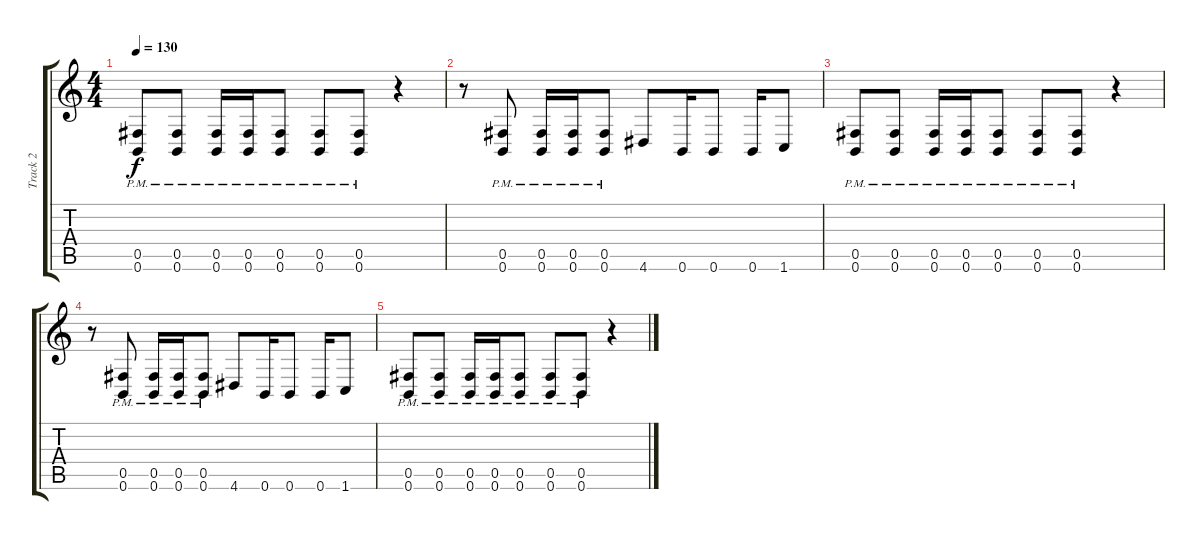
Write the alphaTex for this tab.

\track ("Track 2" "Track 2") {instrument distortionguitar}
\staff {score tabs}
\tuning (Db4 Ab3 E3 B2 Gb2 B1) {hide}
\ts (4 4)
\tempo 130
\clef g2
\ks c
(0.5{pm} 0.6{pm}).8{dy f} (0.5{pm} 0.6{pm}).8 (0.5{pm} 0.6{pm}).16 (0.5{pm} 0.6{pm}).16 (0.5{pm} 0.6{pm}).8 (0.5{pm} 0.6{pm}).8 (0.5{pm} 0.6{pm}).8 r.4 |
r.8 (0.5{pm} 0.6{pm}).8 (0.5{pm} 0.6{pm}).16 (0.5{pm} 0.6{pm}).16 (0.5{pm} 0.6{pm}).8 4.6.8 0.6.16 0.6.8 0.6.16 1.6.8 |
(0.5{pm} 0.6{pm}).8 (0.5{pm} 0.6{pm}).8 (0.5{pm} 0.6{pm}).16 (0.5{pm} 0.6{pm}).16 (0.5{pm} 0.6{pm}).8 (0.5{pm} 0.6{pm}).8 (0.5{pm} 0.6{pm}).8 r.4 |
r.8 (0.5{pm} 0.6{pm}).8 (0.5{pm} 0.6{pm}).16 (0.5{pm} 0.6{pm}).16 (0.5{pm} 0.6{pm}).8 4.6.8 0.6.16 0.6.8 0.6.16 1.6.8 |
(0.5{pm} 0.6{pm}).8 (0.5{pm} 0.6{pm}).8 (0.5{pm} 0.6{pm}).16 (0.5{pm} 0.6{pm}).16 (0.5{pm} 0.6{pm}).8 (0.5{pm} 0.6{pm}).8 (0.5{pm} 0.6{pm}).8 r.4
